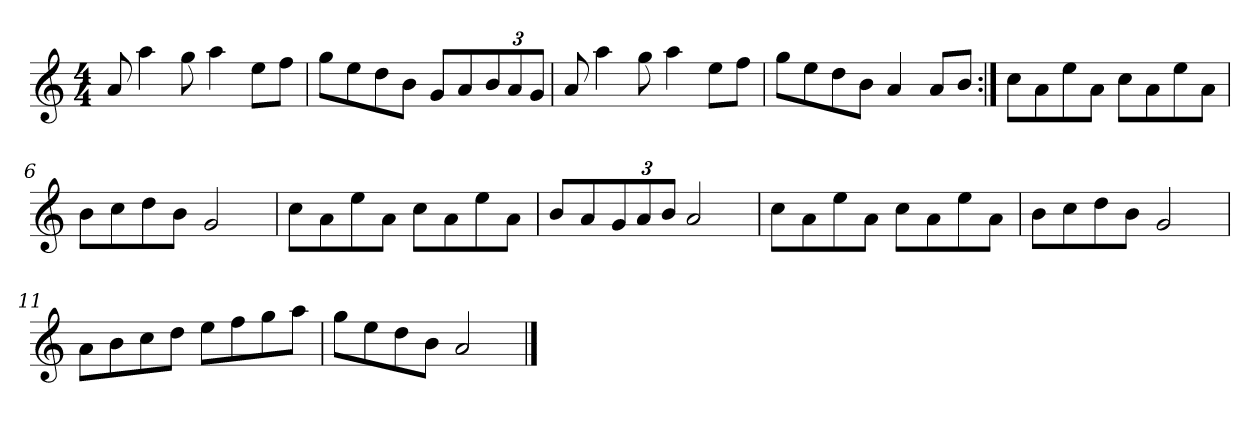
**kern
*part1
*staff1
*clefG2
*k[]
*M4/4
=1
8a/
4aa\
8gg\
4aa\
8ee\L
8ff\J
=2
8gg\L
8ee\
8dd\
8b\J
8g/L
8a/
*Xbrackettup
12b/
12a/
12g/J
=3
8a/
4aa\
8gg\
4aa\
8ee\L
8ff\J
=4
8gg\L
8ee\
8dd\
8b\J
4a/
8a/L
8b/J
=5:|!
8cc\L
8a\
8ee\
8a\J
8cc\L
8a\
8ee\
8a\J
=6
8b\L
8cc\
8dd\
8b\J
2g/
!!LO:LB:g=z
=7
8cc\L
8a\
8ee\
8a\J
8cc\L
8a\
8ee\
8a\J
=8
8b/L
8a/
12g/
12a/
12b/J
2a/
=9
8cc\L
8a\
8ee\
8a\J
8cc\L
8a\
8ee\
8a\J
=10
8b\L
8cc\
8dd\
8b\J
2g/
=11
8a\L
8b\
8cc\
8dd\J
8ee\L
8ff\
8gg\
8aa\J
=12
8gg\L
8ee\
8dd\
8b\J
2a/
==
*-
